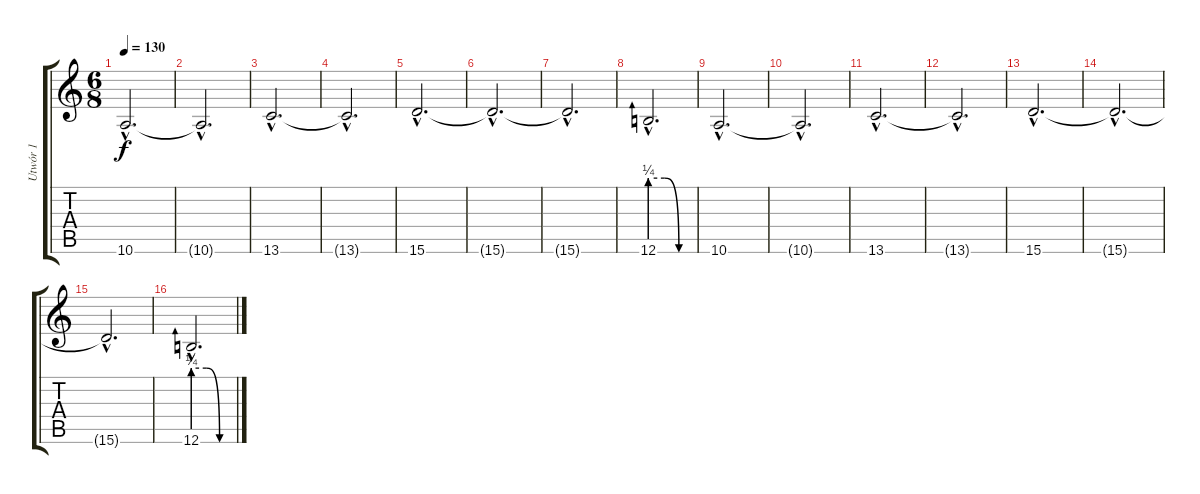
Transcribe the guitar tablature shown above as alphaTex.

\track ("Utwór 1" "Utwór 1") {instrument distortionguitar}
\staff {score tabs}
\tuning (Db4 Ab3 E3 B2 Gb2 B1) {hide}
\ts (6 8)
\tempo 130
\clef g2
\ks c
10.6{hac}.2{d dy f instrument distortionguitar} |
10.6{hac t}.2{d} |
13.6{hac}.2{d} |
13.6{hac t}.2{d} |
15.6{hac}.2{d} |
15.6{hac t}.2{d} |
15.6{hac t}.2{d} |
12.6{be (custom 0 1 20 1 40 0 60 0) hac}.2{d} |
10.6{hac}.2{d} |
10.6{hac t}.2{d} |
13.6{hac}.2{d} |
13.6{hac t}.2{d} |
15.6{hac}.2{d} |
15.6{hac t}.2{d} |
15.6{hac t}.2{d} |
12.6{be (custom 0 1 20 1 40 0 60 0) hac}.2{d}
